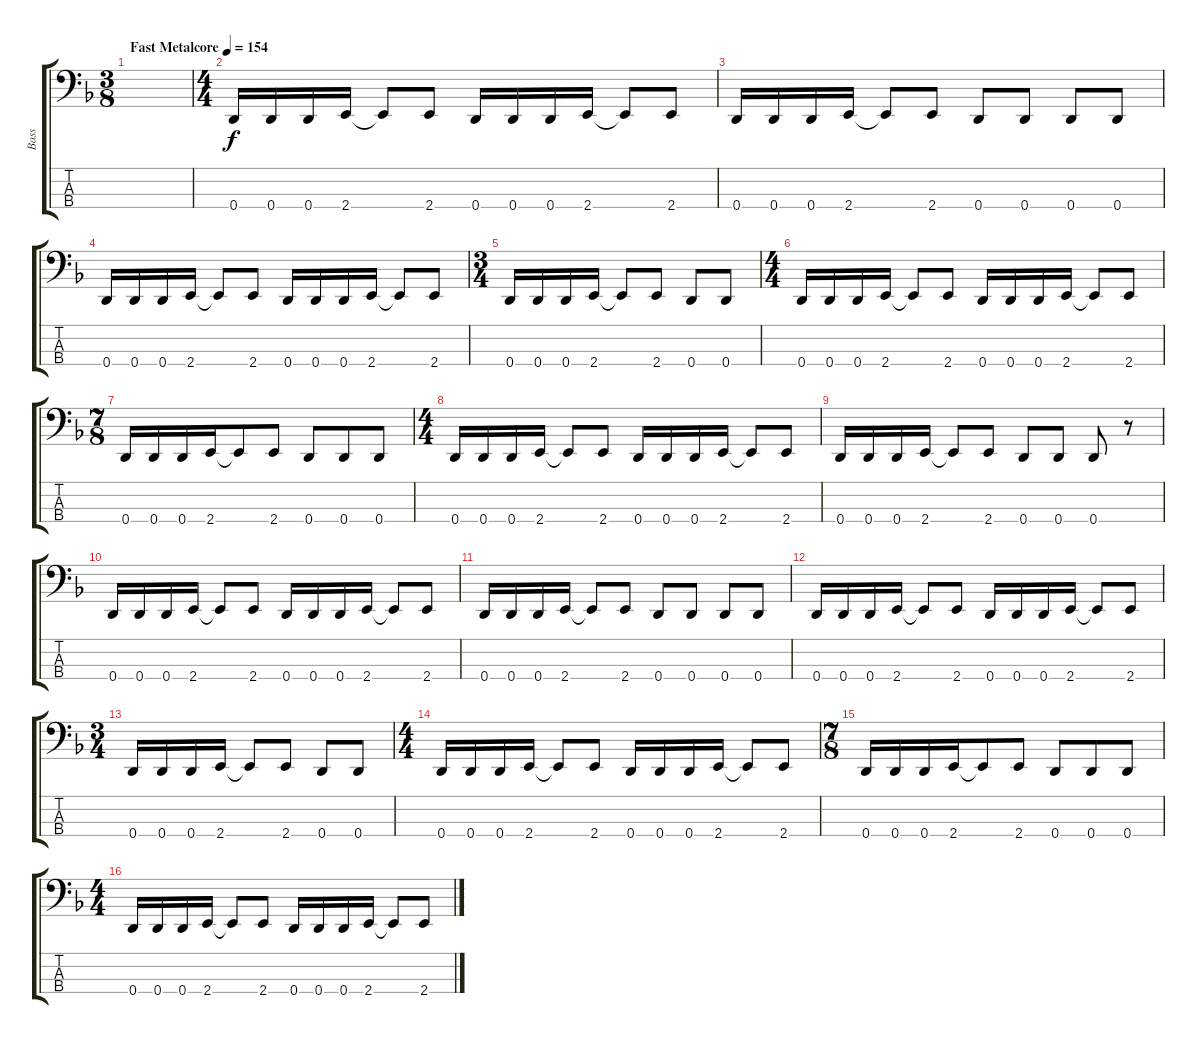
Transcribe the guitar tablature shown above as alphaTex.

\track ("Bass" "Bass") {instrument electricbasspick}
\staff {score tabs}
\tuning (G2 D2 A1 D1) {hide}
\ts (3 8)
\tempo (154 "Fast Metalcore")
\clef f4
\ks dminor
|
\ts (4 4)
0.4.16 0.4.16 0.4.16 2.4.16 2.4{t}.8 2.4.8 0.4.16 0.4.16 0.4.16 2.4.16 2.4{t}.8 2.4.8 |
0.4.16 0.4.16 0.4.16 2.4.16 2.4{t}.8 2.4.8 0.4.8 0.4.8 0.4.8 0.4.8 |
0.4.16 0.4.16 0.4.16 2.4.16 2.4{t}.8 2.4.8 0.4.16 0.4.16 0.4.16 2.4.16 2.4{t}.8 2.4.8 |
\ts (3 4)
0.4.16 0.4.16 0.4.16 2.4.16 2.4{t}.8 2.4.8 0.4.8 0.4.8 |
\ts (4 4)
0.4.16 0.4.16 0.4.16 2.4.16 2.4{t}.8 2.4.8 0.4.16 0.4.16 0.4.16 2.4.16 2.4{t}.8 2.4.8 |
\ts (7 8)
0.4.16 0.4.16 0.4.16 2.4.16 2.4{t}.8 2.4.8 0.4.8 0.4.8 0.4.8 |
\ts (4 4)
0.4.16 0.4.16 0.4.16 2.4.16 2.4{t}.8 2.4.8 0.4.16 0.4.16 0.4.16 2.4.16 2.4{t}.8 2.4.8 |
0.4.16 0.4.16 0.4.16 2.4.16 2.4{t}.8 2.4.8 0.4.8 0.4.8 0.4.8 r.8 |
0.4.16 0.4.16 0.4.16 2.4.16 2.4{t}.8 2.4.8 0.4.16 0.4.16 0.4.16 2.4.16 2.4{t}.8 2.4.8 |
0.4.16 0.4.16 0.4.16 2.4.16 2.4{t}.8 2.4.8 0.4.8 0.4.8 0.4.8 0.4.8 |
0.4.16 0.4.16 0.4.16 2.4.16 2.4{t}.8 2.4.8 0.4.16 0.4.16 0.4.16 2.4.16 2.4{t}.8 2.4.8 |
\ts (3 4)
0.4.16 0.4.16 0.4.16 2.4.16 2.4{t}.8 2.4.8 0.4.8 0.4.8 |
\ts (4 4)
0.4.16 0.4.16 0.4.16 2.4.16 2.4{t}.8 2.4.8 0.4.16 0.4.16 0.4.16 2.4.16 2.4{t}.8 2.4.8 |
\ts (7 8)
0.4.16 0.4.16 0.4.16 2.4.16 2.4{t}.8 2.4.8 0.4.8 0.4.8 0.4.8 |
\ts (4 4)
0.4.16 0.4.16 0.4.16 2.4.16 2.4{t}.8 2.4.8 0.4.16 0.4.16 0.4.16 2.4.16 2.4{t}.8 2.4.8
